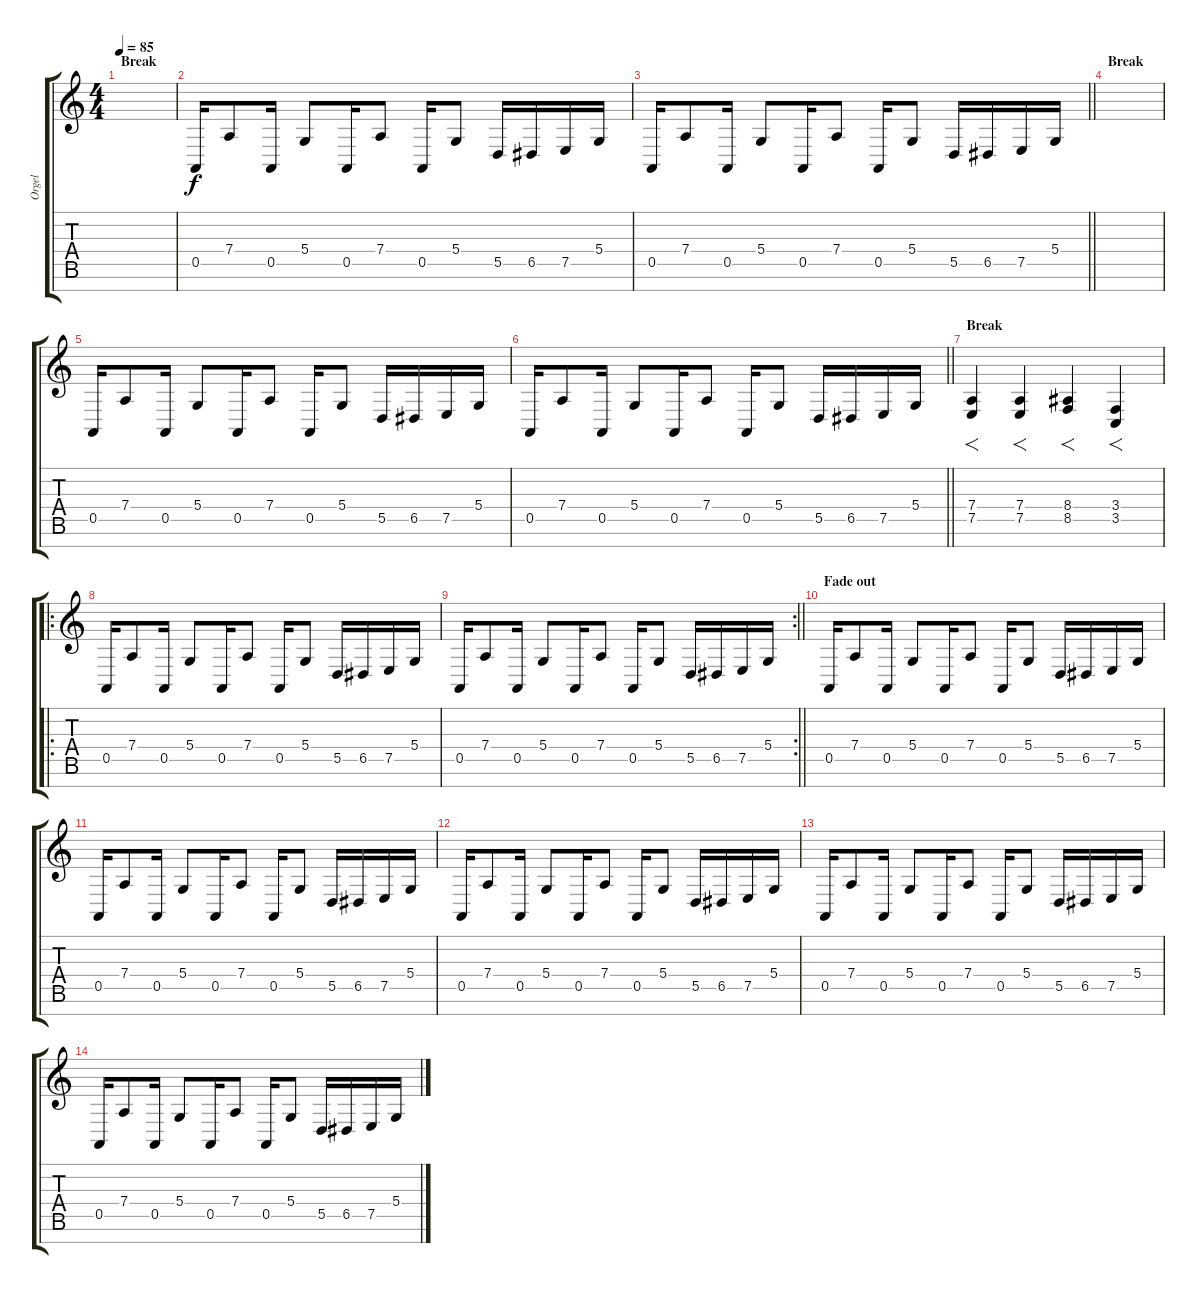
\track ("Orgel" "Orgel") {instrument rockorgan}
\staff {score tabs}
\tuning (E4 B3 G3 D3 A2 E2 B1) {hide}
\ts (4 4)
\section ("" "Break")
\tempo 85
\clef g2
\ks c
|
0.5.16 7.4.8 0.5.16 5.4.8 0.5.16 7.4.8 0.5.16 5.4.8 5.5.16 6.5.16 7.5.16 5.4.16 |
\barLineRight lightlight
0.5.16 7.4.8 0.5.16 5.4.8 0.5.16 7.4.8 0.5.16 5.4.8 5.5.16 6.5.16 7.5.16 5.4.16 |
\section ("" "Break")
|
0.5.16 7.4.8 0.5.16 5.4.8 0.5.16 7.4.8 0.5.16 5.4.8 5.5.16 6.5.16 7.5.16 5.4.16 |
\barLineRight lightlight
0.5.16 7.4.8 0.5.16 5.4.8 0.5.16 7.4.8 0.5.16 5.4.8 5.5.16 6.5.16 7.5.16 5.4.16 |
\section ("" "Break")
(7.4 7.5).4{f instrument lead2sawtooth} (7.4 7.5).4{f} (8.4 8.5).4{f} (3.4 3.5).4{f} |
\ro
0.5.16{instrument rockorgan} 7.4.8 0.5.16 5.4.8 0.5.16 7.4.8 0.5.16 5.4.8 5.5.16 6.5.16 7.5.16 5.4.16 |
\rc 2
\barLineRight lightlight
0.5.16 7.4.8 0.5.16 5.4.8 0.5.16 7.4.8 0.5.16 5.4.8 5.5.16 6.5.16 7.5.16 5.4.16 |
\section ("" "Fade out")
0.5.16 7.4.8 0.5.16 5.4.8 0.5.16 7.4.8 0.5.16 5.4.8 5.5.16 6.5.16 7.5.16 5.4.16 |
0.5.16 7.4.8 0.5.16 5.4.8 0.5.16 7.4.8 0.5.16 5.4.8 5.5.16 6.5.16 7.5.16 5.4.16 |
0.5.16 7.4.8 0.5.16 5.4.8 0.5.16 7.4.8 0.5.16 5.4.8 5.5.16 6.5.16 7.5.16 5.4.16 |
0.5.16 7.4.8 0.5.16 5.4.8 0.5.16 7.4.8 0.5.16 5.4.8 5.5.16 6.5.16 7.5.16 5.4.16 |
0.5.16 7.4.8 0.5.16 5.4.8 0.5.16 7.4.8 0.5.16 5.4.8 5.5.16 6.5.16 7.5.16 5.4.16
